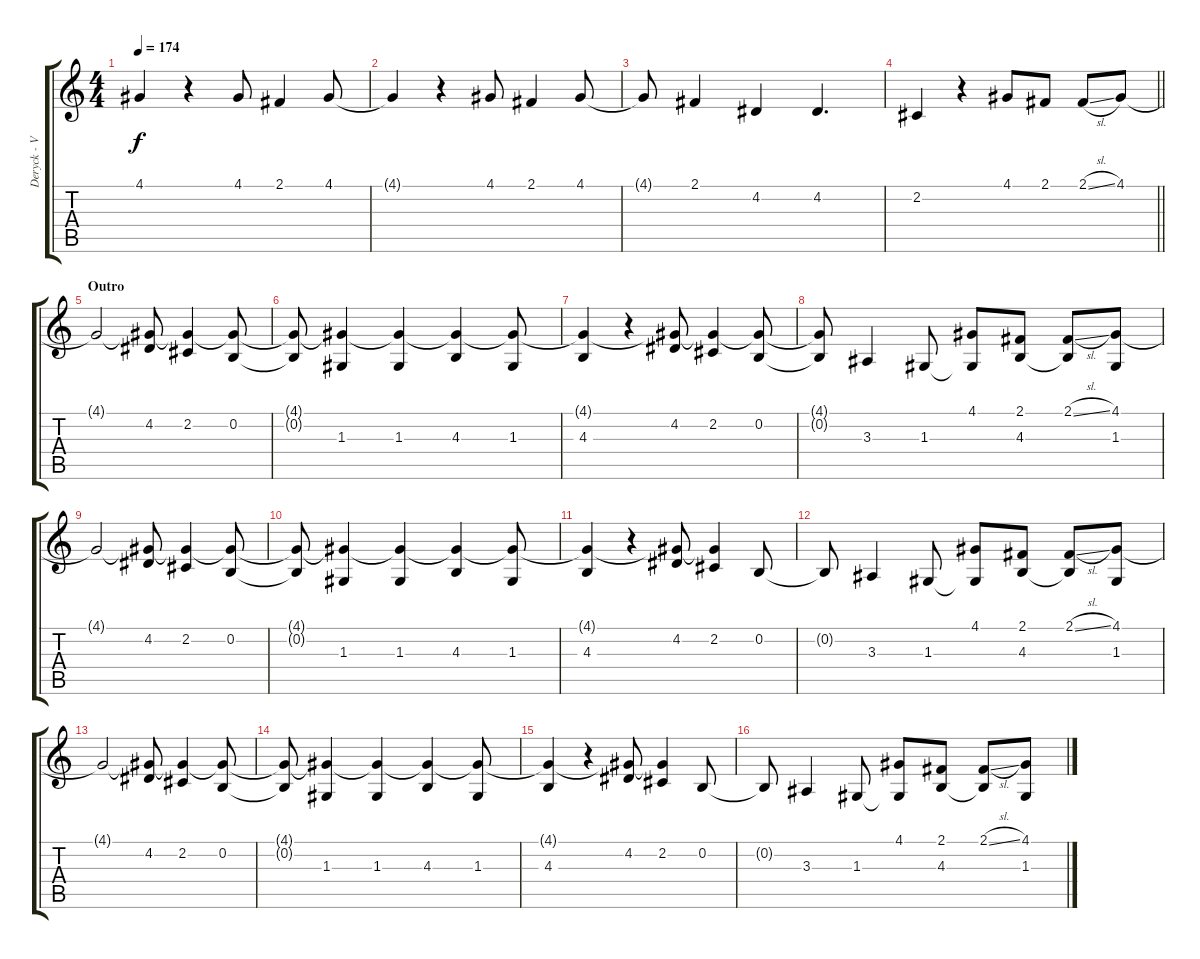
\track ("Deryck - Vocals" "Deryck - V") {instrument altosax}
\staff {score tabs}
\tuning (E4 B3 G3 D3 A2 E2) {hide}
\ts (4 4)
\tempo 174
\clef g2
\ks c
4.1{t}.4{dy f} r.4 4.1.8 2.1.4 4.1.8 |
4.1{t}.4 r.4 4.1.8 2.1.4 4.1.8 |
4.1{t}.8 2.1.4 4.2.4 4.2.4{d} |
\barLineRight lightlight
2.2.4 r.4 4.1.8 2.1.8 2.1{sl}.8 4.1.8 |
\section ("" "Outro")
4.1{t}.2 (4.1{t} 4.2).8 (4.1{t} 2.2).4 (4.1{t} 0.2).8 |
(4.1{t} 0.2{t}).8 (4.1{t} 1.3).4 (4.1{t} 1.3).4 (4.1{t} 4.3).4 (4.1{t} 1.3).8 |
(4.1{t} 4.3).4 r.4 (4.1{t} 4.2).8 (4.1{t} 2.2).4 (4.1{t} 0.2).8 |
(4.1{t} 0.2{t}).8 3.3.4 1.3.8 (4.1 1.3{t}).8 (2.1 4.3).8 (2.1{sl} 4.3{t}).8 (4.1 1.3).8 |
4.1{t}.2 (4.1{t} 4.2).8 (4.1{t} 2.2).4 (4.1{t} 0.2).8 |
(4.1{t} 0.2{t}).8 (4.1{t} 1.3).4 (4.1{t} 1.3).4 (4.1{t} 4.3).4 (4.1{t} 1.3).8 |
(4.1{t} 4.3).4 r.4 (4.1{t} 4.2).8 (4.1{t} 2.2).4 0.2.8 |
0.2{t}.8 3.3.4 1.3.8 (4.1 1.3{t}).8 (2.1 4.3).8 (2.1{sl} 4.3{t}).8 (4.1 1.3).8 |
4.1{t}.2 (4.1{t} 4.2).8 (4.1{t} 2.2).4 (4.1{t} 0.2).8 |
(4.1{t} 0.2{t}).8 (4.1{t} 1.3).4 (4.1{t} 1.3).4 (4.1{t} 4.3).4 (4.1{t} 1.3).8 |
(4.1{t} 4.3).4 r.4 (4.1{t} 4.2).8 (4.1{t} 2.2).4 0.2.8 |
0.2{t}.8 3.3.4 1.3.8 (4.1 1.3{t}).8 (2.1 4.3).8 (2.1{sl} 4.3{t}).8 (4.1 1.3).8
